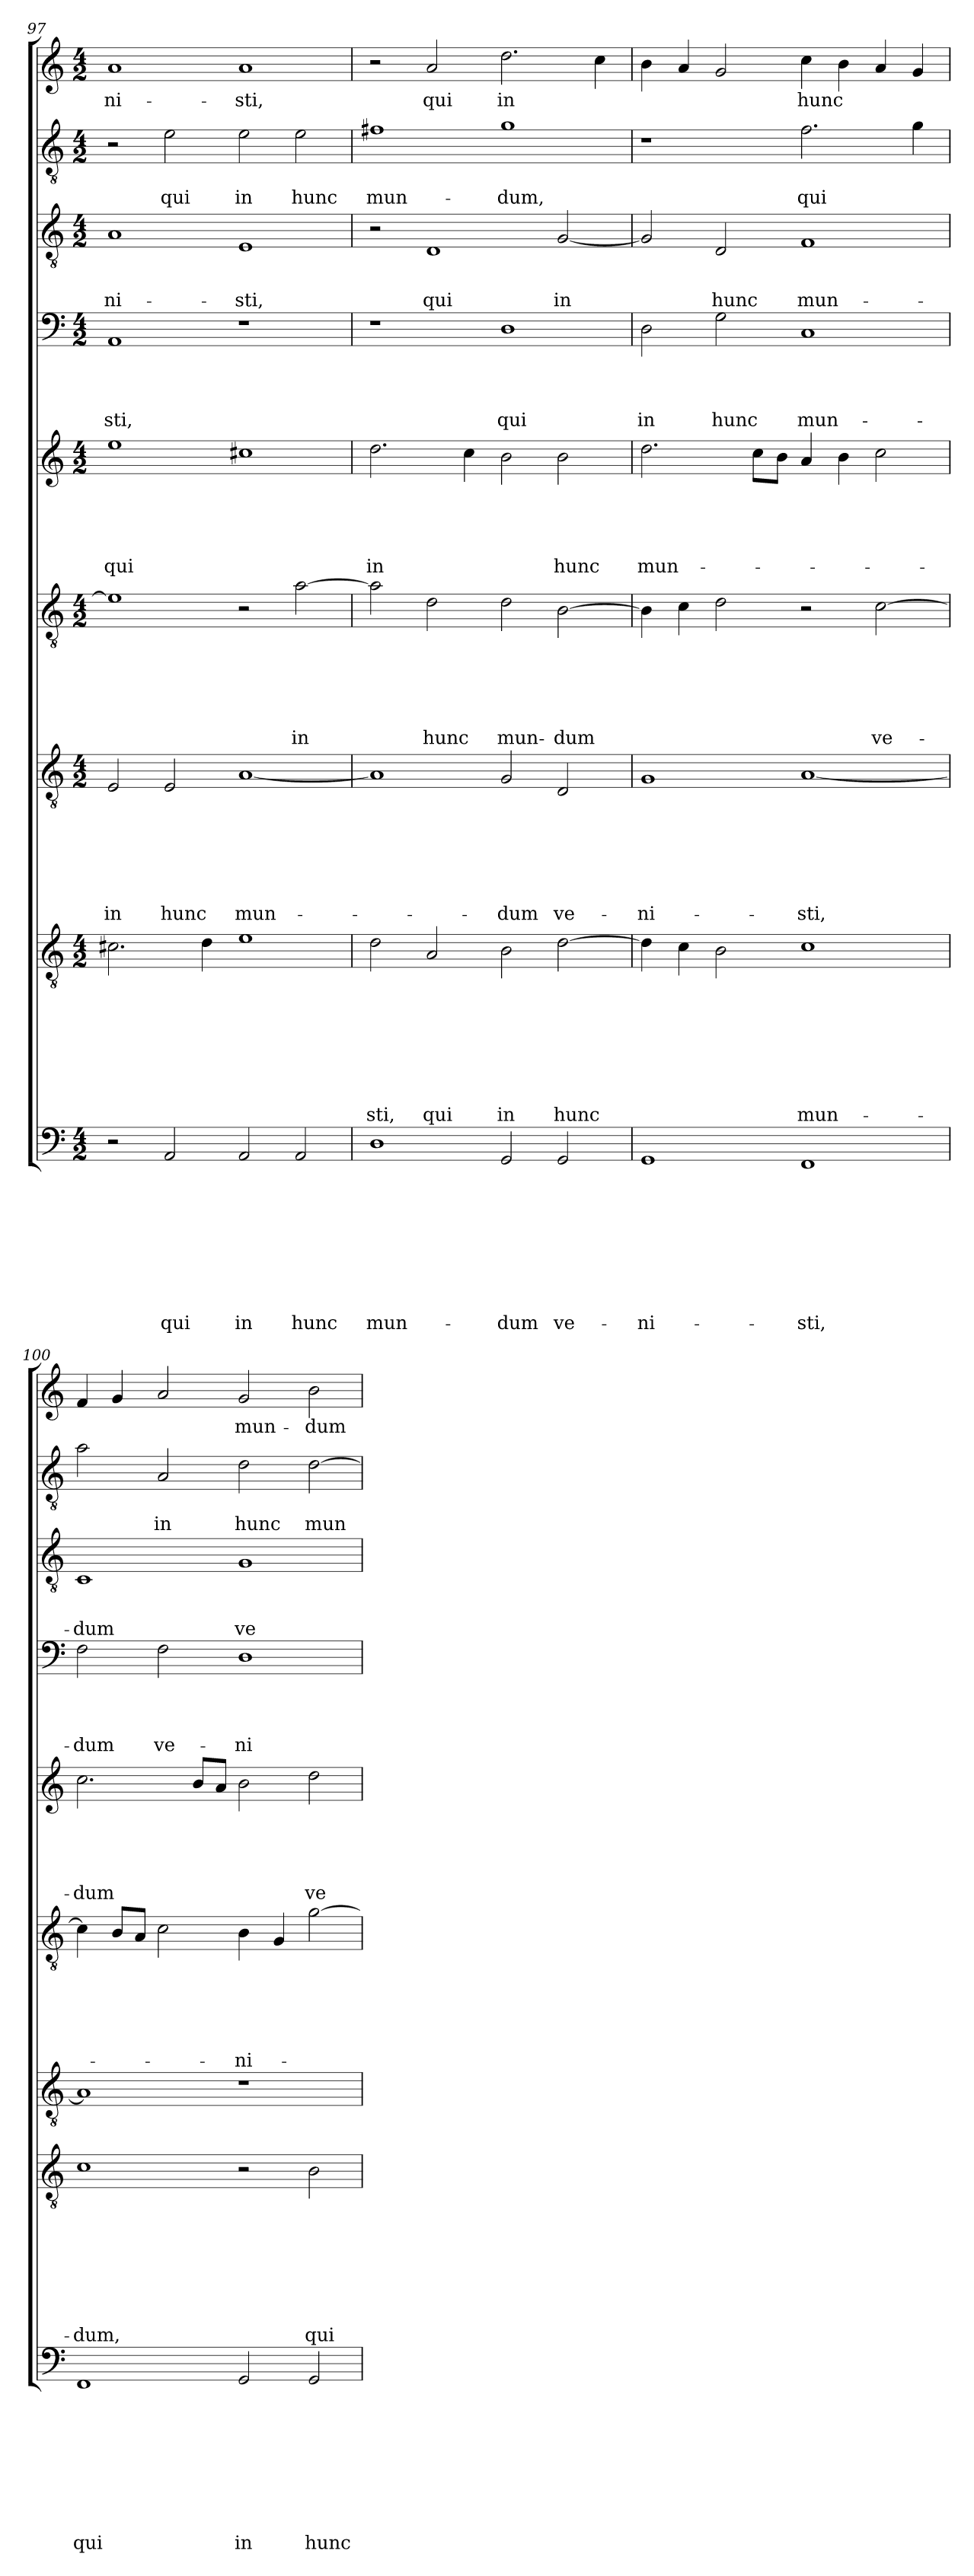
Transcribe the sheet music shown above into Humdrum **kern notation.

**kern	**text	**text	**text	**text	**text	**text	**text	**text	**text	**kern	**text	**text	**text	**text	**text	**text	**text	**text	**kern	**text	**text	**text	**text	**text	**text	**text	**kern	**text	**text	**text	**text	**text	**text	**kern	**text	**text	**text	**text	**text	**kern	**text	**text	**text	**text	**kern	**text	**text	**text	**kern	**text	**text	**kern	**text
*part9	*part9	*part9	*part9	*part9	*part9	*part9	*part9	*part9	*part9	*part8	*part8	*part8	*part8	*part8	*part8	*part8	*part8	*part8	*part7	*part7	*part7	*part7	*part7	*part7	*part7	*part7	*part6	*part6	*part6	*part6	*part6	*part6	*part6	*part5	*part5	*part5	*part5	*part5	*part5	*part4	*part4	*part4	*part4	*part4	*part3	*part3	*part3	*part3	*part2	*part2	*part2	*part1	*part1
*staff9	*staff9	*staff9	*staff9	*staff9	*staff9	*staff9	*staff9	*staff9	*staff9	*staff8	*staff8	*staff8	*staff8	*staff8	*staff8	*staff8	*staff8	*staff8	*staff7	*staff7	*staff7	*staff7	*staff7	*staff7	*staff7	*staff7	*staff6	*staff6	*staff6	*staff6	*staff6	*staff6	*staff6	*staff5	*staff5	*staff5	*staff5	*staff5	*staff5	*staff4	*staff4	*staff4	*staff4	*staff4	*staff3	*staff3	*staff3	*staff3	*staff2	*staff2	*staff2	*staff1	*staff1
*clefF4	*	*	*	*	*	*	*	*	*	*clefGv2	*	*	*	*	*	*	*	*	*clefGv2	*	*	*	*	*	*	*	*clefGv2	*	*	*	*	*	*	*clefG2	*	*	*	*	*	*clefF4	*	*	*	*	*clefGv2	*	*	*	*clefGv2	*	*	*clefG2	*
*k[]	*	*	*	*	*	*	*	*	*	*k[]	*	*	*	*	*	*	*	*	*k[]	*	*	*	*	*	*	*	*k[]	*	*	*	*	*	*	*k[]	*	*	*	*	*	*k[]	*	*	*	*	*k[]	*	*	*	*k[]	*	*	*k[]	*
*a:	*	*	*	*	*	*	*	*	*	*a:	*	*	*	*	*	*	*	*	*a:	*	*	*	*	*	*	*	*a:	*	*	*	*	*	*	*a:	*	*	*	*	*	*a:	*	*	*	*	*a:	*	*	*	*a:	*	*	*a:	*
*M4/2	*	*	*	*	*	*	*	*	*	*M4/2	*	*	*	*	*	*	*	*	*M4/2	*	*	*	*	*	*	*	*M4/2	*	*	*	*	*	*	*M4/2	*	*	*	*	*	*M4/2	*	*	*	*	*M4/2	*	*	*	*M4/2	*	*	*M4/2	*
=97	=97	=97	=97	=97	=97	=97	=97	=97	=97	=97	=97	=97	=97	=97	=97	=97	=97	=97	=97	=97	=97	=97	=97	=97	=97	=97	=97	=97	=97	=97	=97	=97	=97	=97	=97	=97	=97	=97	=97	=97	=97	=97	=97	=97	=97	=97	=97	=97	=97	=97	=97	=97	=97
!	!	!	!	!	!	!	!	!	!	!	!	!	!	!	!	!	!	!	!	!	!	!	!	!	!	!LO:LY:b	!	!	!	!	!	!	!	!	!	!	!	!	!LO:LY:b	!	!	!	!	!LO:LY:b	!	!	!	!LO:LY:b	!	!	!	!	!LO:LY:b
2r	.	.	.	.	.	.	.	.	.	2.c#X\	.	.	.	.	.	.	.	.	2E/	.	.	.	.	.	.	in	1e]	.	.	.	.	.	.	1ee	.	.	.	.	qui	1AA	.	.	.	-sti,	1A	.	.	-ni-	2r	.	.	1a	-ni-
!	!	!	!	!	!	!	!	!	!LO:LY:b	!	!	!	!	!	!	!	!	!	!	!	!	!	!	!	!	!LO:LY:b	!	!	!	!	!	!	!	!	!	!	!	!	!	!	!	!	!	!	!	!	!	!	!	!	!LO:LY:b	!	!
2AA/	.	.	.	.	.	.	.	.	qui	.	.	.	.	.	.	.	.	.	2E/	.	.	.	.	.	.	hunc	.	.	.	.	.	.	.	.	.	.	.	.	.	.	.	.	.	.	.	.	.	.	2e\	.	qui	.	.
.	.	.	.	.	.	.	.	.	.	4d\	.	.	.	.	.	.	.	.	.	.	.	.	.	.	.	.	.	.	.	.	.	.	.	.	.	.	.	.	.	.	.	.	.	.	.	.	.	.	.	.	.	.	.
!	!	!	!	!	!	!	!	!	!LO:LY:b	!	!	!	!	!	!	!	!	!	!	!	!	!	!	!	!	!LO:LY:b	!	!	!	!	!	!	!	!	!	!	!	!	!	!	!	!	!	!	!	!	!	!LO:LY:b	!	!	!LO:LY:b	!	!LO:LY:b
2AA/	.	.	.	.	.	.	.	.	in	1e	.	.	.	.	.	.	.	.	[1A	.	.	.	.	.	.	mun-	2r	.	.	.	.	.	.	1cc#X	.	.	.	.	.	1r	.	.	.	.	1E	.	.	-sti,	2e\	.	in	1a	-sti,
!	!	!	!	!	!	!	!	!	!LO:LY:b	!	!	!	!	!	!	!	!	!	!	!	!	!	!	!	!	!	!	!	!	!	!	!	!LO:LY:b	!	!	!	!	!	!	!	!	!	!	!	!	!	!	!	!	!	!LO:LY:b	!	!
2AA/	.	.	.	.	.	.	.	.	hunc	.	.	.	.	.	.	.	.	.	.	.	.	.	.	.	.	.	[2a\	.	.	.	.	.	in	.	.	.	.	.	.	.	.	.	.	.	.	.	.	.	2e\	.	hunc	.	.
!!LO:PB:g=z
=98	=98	=98	=98	=98	=98	=98	=98	=98	=98	=98	=98	=98	=98	=98	=98	=98	=98	=98	=98	=98	=98	=98	=98	=98	=98	=98	=98	=98	=98	=98	=98	=98	=98	=98	=98	=98	=98	=98	=98	=98	=98	=98	=98	=98	=98	=98	=98	=98	=98	=98	=98	=98	=98
!	!	!	!	!	!	!	!	!	!LO:LY:b	!	!	!	!	!	!	!	!	!LO:LY:b	!	!	!	!	!	!	!	!	!	!	!	!	!	!	!	!	!	!	!	!	!LO:LY:b	!	!	!	!	!	!	!	!	!	!	!	!LO:LY:b	!	!
1D	.	.	.	.	.	.	.	.	mun-	2d\	.	.	.	.	.	.	.	-sti,	1A]	.	.	.	.	.	.	.	2a\]	.	.	.	.	.	.	2.dd\	.	.	.	.	in	1r	.	.	.	.	2r	.	.	.	1f#X	.	mun-	2r	.
!	!	!	!	!	!	!	!	!	!	!	!	!	!	!	!	!	!	!LO:LY:b	!	!	!	!	!	!	!	!	!	!	!	!	!	!	!LO:LY:b	!	!	!	!	!	!	!	!	!	!	!	!	!	!	!LO:LY:b	!	!	!	!	!LO:LY:b
.	.	.	.	.	.	.	.	.	.	2A/	.	.	.	.	.	.	.	qui	.	.	.	.	.	.	.	.	2d\	.	.	.	.	.	hunc	.	.	.	.	.	.	.	.	.	.	.	1D	.	.	qui	.	.	.	2a/	qui
.	.	.	.	.	.	.	.	.	.	.	.	.	.	.	.	.	.	.	.	.	.	.	.	.	.	.	.	.	.	.	.	.	.	4cc\	.	.	.	.	.	.	.	.	.	.	.	.	.	.	.	.	.	.	.
!	!	!	!	!	!	!	!	!	!LO:LY:b	!	!	!	!	!	!	!	!	!LO:LY:b	!	!	!	!	!	!	!	!LO:LY:b	!	!	!	!	!	!	!LO:LY:b	!	!	!	!	!	!	!	!	!	!	!LO:LY:b	!	!	!	!	!	!	!LO:LY:b	!	!LO:LY:b
2GG/	.	.	.	.	.	.	.	.	-dum	2B\	.	.	.	.	.	.	.	in	2G/	.	.	.	.	.	.	-dum	2d\	.	.	.	.	.	mun-	2b\	.	.	.	.	.	1D	.	.	.	qui	.	.	.	.	1g	.	-dum,	2.dd\	in
!	!	!	!	!	!	!	!	!	!LO:LY:b	!	!	!	!	!	!	!	!	!LO:LY:b	!	!	!	!	!	!	!	!LO:LY:b	!	!	!	!	!	!	!LO:LY:b	!	!	!	!	!	!LO:LY:b	!	!	!	!	!	!	!	!	!LO:LY:b	!	!	!	!	!
2GG/	.	.	.	.	.	.	.	.	ve-	[2d\	.	.	.	.	.	.	.	hunc	2D/	.	.	.	.	.	.	ve-	[2B\	.	.	.	.	.	-dum	2b\	.	.	.	.	hunc	.	.	.	.	.	[2G/	.	.	in	.	.	.	.	.
.	.	.	.	.	.	.	.	.	.	.	.	.	.	.	.	.	.	.	.	.	.	.	.	.	.	.	.	.	.	.	.	.	.	.	.	.	.	.	.	.	.	.	.	.	.	.	.	.	.	.	.	4cc\	.
=99	=99	=99	=99	=99	=99	=99	=99	=99	=99	=99	=99	=99	=99	=99	=99	=99	=99	=99	=99	=99	=99	=99	=99	=99	=99	=99	=99	=99	=99	=99	=99	=99	=99	=99	=99	=99	=99	=99	=99	=99	=99	=99	=99	=99	=99	=99	=99	=99	=99	=99	=99	=99	=99
!	!	!	!	!	!	!	!	!	!LO:LY:b	!	!	!	!	!	!	!	!	!	!	!	!	!	!	!	!	!LO:LY:b	!	!	!	!	!	!	!	!	!	!	!	!	!LO:LY:b	!	!	!	!	!LO:LY:b	!	!	!	!	!	!	!	!	!
1GG	.	.	.	.	.	.	.	.	-ni-	4d\]	.	.	.	.	.	.	.	.	1G	.	.	.	.	.	.	-ni-	4B\]	.	.	.	.	.	.	2.dd\	.	.	.	.	mun-	2D\	.	.	.	in	2G/]	.	.	.	1r	.	.	4b\	.
.	.	.	.	.	.	.	.	.	.	4c\	.	.	.	.	.	.	.	.	.	.	.	.	.	.	.	.	4c\	.	.	.	.	.	.	.	.	.	.	.	.	.	.	.	.	.	.	.	.	.	.	.	.	4a/	.
!	!	!	!	!	!	!	!	!	!	!	!	!	!	!	!	!	!	!	!	!	!	!	!	!	!	!	!	!	!	!	!	!	!	!	!	!	!	!	!	!	!	!	!	!LO:LY:b	!	!	!	!LO:LY:b	!	!	!	!	!
.	.	.	.	.	.	.	.	.	.	2B\	.	.	.	.	.	.	.	.	.	.	.	.	.	.	.	.	2d\	.	.	.	.	.	.	.	.	.	.	.	.	2G\	.	.	.	hunc	2D/	.	.	hunc	.	.	.	2g/	.
.	.	.	.	.	.	.	.	.	.	.	.	.	.	.	.	.	.	.	.	.	.	.	.	.	.	.	.	.	.	.	.	.	.	8cc\L	.	.	.	.	.	.	.	.	.	.	.	.	.	.	.	.	.	.	.
.	.	.	.	.	.	.	.	.	.	.	.	.	.	.	.	.	.	.	.	.	.	.	.	.	.	.	.	.	.	.	.	.	.	8b\J	.	.	.	.	.	.	.	.	.	.	.	.	.	.	.	.	.	.	.
!	!	!	!	!	!	!	!	!	!LO:LY:b	!	!	!	!	!	!	!	!	!LO:LY:b	!	!	!	!	!	!	!	!LO:LY:b	!	!	!	!	!	!	!	!	!	!	!	!	!	!	!	!	!	!LO:LY:b	!	!	!	!LO:LY:b	!	!	!LO:LY:b	!	!LO:LY:b
1FF	.	.	.	.	.	.	.	.	-sti,	1c	.	.	.	.	.	.	.	mun-	[1A	.	.	.	.	.	.	-sti,	2r	.	.	.	.	.	.	4a/	.	.	.	.	.	1C	.	.	.	mun-	1F	.	.	mun-	2.f\	.	qui	4cc\	hunc
.	.	.	.	.	.	.	.	.	.	.	.	.	.	.	.	.	.	.	.	.	.	.	.	.	.	.	.	.	.	.	.	.	.	4b\	.	.	.	.	.	.	.	.	.	.	.	.	.	.	.	.	.	4b\	.
!	!	!	!	!	!	!	!	!	!	!	!	!	!	!	!	!	!	!	!	!	!	!	!	!	!	!	!	!	!	!	!	!	!LO:LY:b	!	!	!	!	!	!	!	!	!	!	!	!	!	!	!	!	!	!	!	!
.	.	.	.	.	.	.	.	.	.	.	.	.	.	.	.	.	.	.	.	.	.	.	.	.	.	.	[2c\	.	.	.	.	.	ve-	2cc\	.	.	.	.	.	.	.	.	.	.	.	.	.	.	.	.	.	4a/	.
.	.	.	.	.	.	.	.	.	.	.	.	.	.	.	.	.	.	.	.	.	.	.	.	.	.	.	.	.	.	.	.	.	.	.	.	.	.	.	.	.	.	.	.	.	.	.	.	.	4g\	.	.	4g/	.
=100	=100	=100	=100	=100	=100	=100	=100	=100	=100	=100	=100	=100	=100	=100	=100	=100	=100	=100	=100	=100	=100	=100	=100	=100	=100	=100	=100	=100	=100	=100	=100	=100	=100	=100	=100	=100	=100	=100	=100	=100	=100	=100	=100	=100	=100	=100	=100	=100	=100	=100	=100	=100	=100
!	!	!	!	!	!	!	!	!	!LO:LY:b	!	!	!	!	!	!	!	!	!LO:LY:b	!	!	!	!	!	!	!	!	!	!	!	!	!	!	!	!	!	!	!	!	!LO:LY:b	!	!	!	!	!LO:LY:b	!	!	!	!LO:LY:b	!	!	!	!	!
1FF	.	.	.	.	.	.	.	.	qui	1c	.	.	.	.	.	.	.	-dum,	1A]	.	.	.	.	.	.	.	4c\]	.	.	.	.	.	.	2.cc\	.	.	.	.	-dum	2F\	.	.	.	-dum	1C	.	.	-dum	2a\	.	.	4f/	.
.	.	.	.	.	.	.	.	.	.	.	.	.	.	.	.	.	.	.	.	.	.	.	.	.	.	.	8B/L	.	.	.	.	.	.	.	.	.	.	.	.	.	.	.	.	.	.	.	.	.	.	.	.	4g/	.
.	.	.	.	.	.	.	.	.	.	.	.	.	.	.	.	.	.	.	.	.	.	.	.	.	.	.	8A/J	.	.	.	.	.	.	.	.	.	.	.	.	.	.	.	.	.	.	.	.	.	.	.	.	.	.
!	!	!	!	!	!	!	!	!	!	!	!	!	!	!	!	!	!	!	!	!	!	!	!	!	!	!	!	!	!	!	!	!	!	!	!	!	!	!	!	!	!	!	!	!LO:LY:b	!	!	!	!	!	!	!LO:LY:b	!	!
.	.	.	.	.	.	.	.	.	.	.	.	.	.	.	.	.	.	.	.	.	.	.	.	.	.	.	2c\	.	.	.	.	.	.	.	.	.	.	.	.	2F\	.	.	.	ve-	.	.	.	.	2A/	.	in	2a/	.
.	.	.	.	.	.	.	.	.	.	.	.	.	.	.	.	.	.	.	.	.	.	.	.	.	.	.	.	.	.	.	.	.	.	8b/L	.	.	.	.	.	.	.	.	.	.	.	.	.	.	.	.	.	.	.
.	.	.	.	.	.	.	.	.	.	.	.	.	.	.	.	.	.	.	.	.	.	.	.	.	.	.	.	.	.	.	.	.	.	8a/J	.	.	.	.	.	.	.	.	.	.	.	.	.	.	.	.	.	.	.
!	!	!	!	!	!	!	!	!	!LO:LY:b	!	!	!	!	!	!	!	!	!	!	!	!	!	!	!	!	!	!	!	!	!	!	!	!LO:LY:b	!	!	!	!	!	!	!	!	!	!	!LO:LY:b	!	!	!	!LO:LY:b	!	!	!LO:LY:b	!	!LO:LY:b
2GG/	.	.	.	.	.	.	.	.	in	2r	.	.	.	.	.	.	.	.	1r	.	.	.	.	.	.	.	4B\	.	.	.	.	.	-ni-	2b\	.	.	.	.	.	1D	.	.	.	-ni-	1G	.	.	ve-	2d\	.	hunc	2g/	mun-
.	.	.	.	.	.	.	.	.	.	.	.	.	.	.	.	.	.	.	.	.	.	.	.	.	.	.	4G/	.	.	.	.	.	.	.	.	.	.	.	.	.	.	.	.	.	.	.	.	.	.	.	.	.	.
!	!	!	!	!	!	!	!	!	!LO:LY:b	!	!	!	!	!	!	!	!	!LO:LY:b	!	!	!	!	!	!	!	!	!	!	!	!	!	!	!	!	!	!	!	!	!LO:LY:b	!	!	!	!	!	!	!	!	!	!	!	!LO:LY:b	!	!LO:LY:b
2GG/	.	.	.	.	.	.	.	.	hunc	2B\	.	.	.	.	.	.	.	qui	.	.	.	.	.	.	.	.	[2g\	.	.	.	.	.	.	2dd\	.	.	.	.	ve-	.	.	.	.	.	.	.	.	.	[2d\	.	mun-	2b\	-dum
=	=	=	=	=	=	=	=	=	=	=	=	=	=	=	=	=	=	=	=	=	=	=	=	=	=	=	=	=	=	=	=	=	=	=	=	=	=	=	=	=	=	=	=	=	=	=	=	=	=	=	=	=	=
*-	*-	*-	*-	*-	*-	*-	*-	*-	*-	*-	*-	*-	*-	*-	*-	*-	*-	*-	*-	*-	*-	*-	*-	*-	*-	*-	*-	*-	*-	*-	*-	*-	*-	*-	*-	*-	*-	*-	*-	*-	*-	*-	*-	*-	*-	*-	*-	*-	*-	*-	*-	*-	*-
